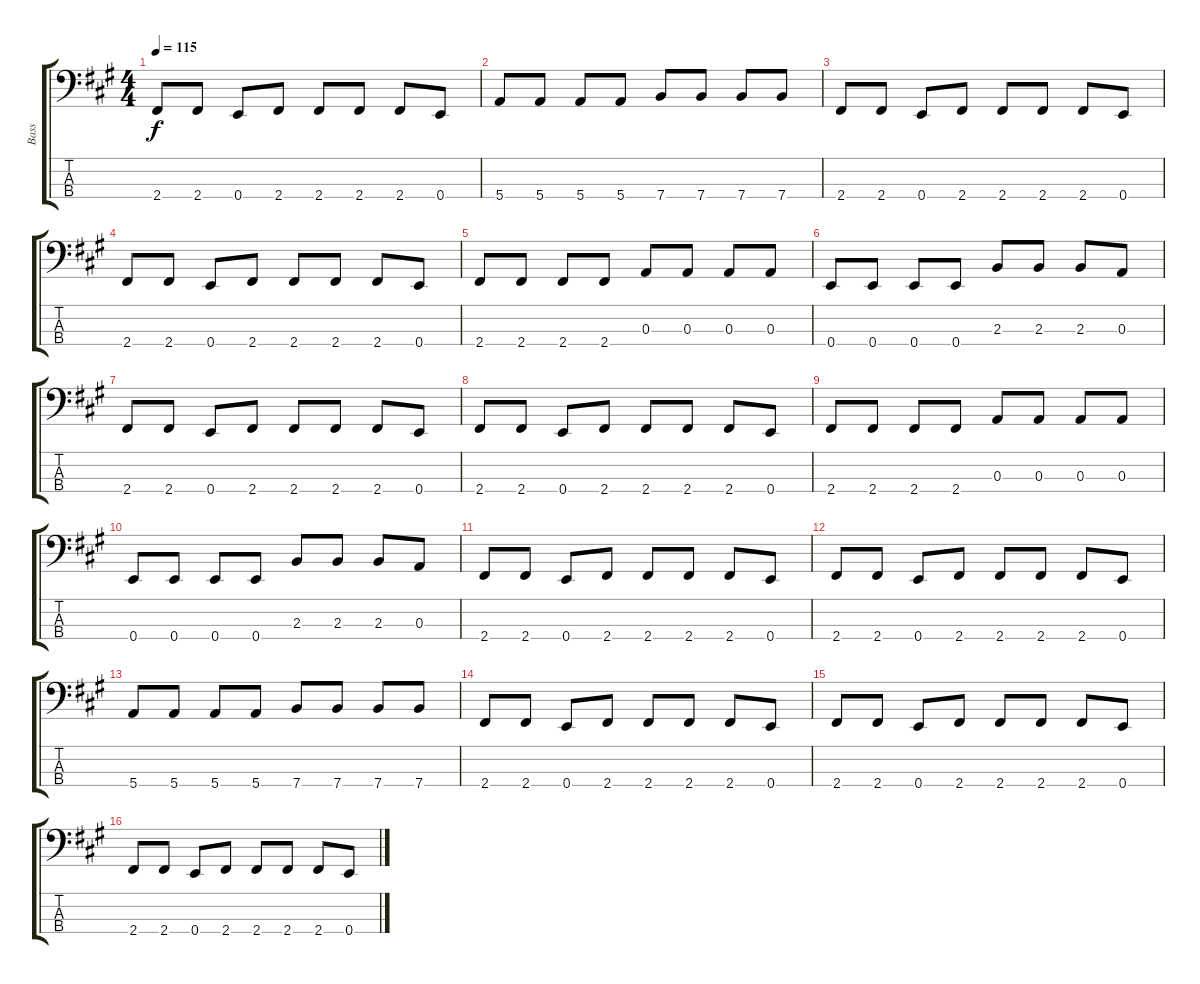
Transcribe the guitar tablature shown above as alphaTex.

\track ("Bass" "Bass") {instrument electricbassfinger}
\staff {score tabs}
\tuning (G2 D2 A1 E1) {hide}
\ts (4 4)
\tempo 115
\clef f4
\ks f#minor
2.4.8{dy f} 2.4.8 0.4.8 2.4.8 2.4.8 2.4.8 2.4.8 0.4.8 |
5.4.8 5.4.8 5.4.8 5.4.8 7.4.8 7.4.8 7.4.8 7.4.8 |
2.4.8 2.4.8 0.4.8 2.4.8 2.4.8 2.4.8 2.4.8 0.4.8 |
2.4.8 2.4.8 0.4.8 2.4.8 2.4.8 2.4.8 2.4.8 0.4.8 |
2.4.8 2.4.8 2.4.8 2.4.8 0.3.8 0.3.8 0.3.8 0.3.8 |
0.4.8 0.4.8 0.4.8 0.4.8 2.3.8 2.3.8 2.3.8 0.3.8 |
2.4.8 2.4.8 0.4.8 2.4.8 2.4.8 2.4.8 2.4.8 0.4.8 |
2.4.8 2.4.8 0.4.8 2.4.8 2.4.8 2.4.8 2.4.8 0.4.8 |
2.4.8 2.4.8 2.4.8 2.4.8 0.3.8 0.3.8 0.3.8 0.3.8 |
0.4.8 0.4.8 0.4.8 0.4.8 2.3.8 2.3.8 2.3.8 0.3.8 |
2.4.8 2.4.8 0.4.8 2.4.8 2.4.8 2.4.8 2.4.8 0.4.8 |
2.4.8 2.4.8 0.4.8 2.4.8 2.4.8 2.4.8 2.4.8 0.4.8 |
5.4.8 5.4.8 5.4.8 5.4.8 7.4.8 7.4.8 7.4.8 7.4.8 |
2.4.8 2.4.8 0.4.8 2.4.8 2.4.8 2.4.8 2.4.8 0.4.8 |
2.4.8 2.4.8 0.4.8 2.4.8 2.4.8 2.4.8 2.4.8 0.4.8 |
2.4.8 2.4.8 0.4.8 2.4.8 2.4.8 2.4.8 2.4.8 0.4.8
